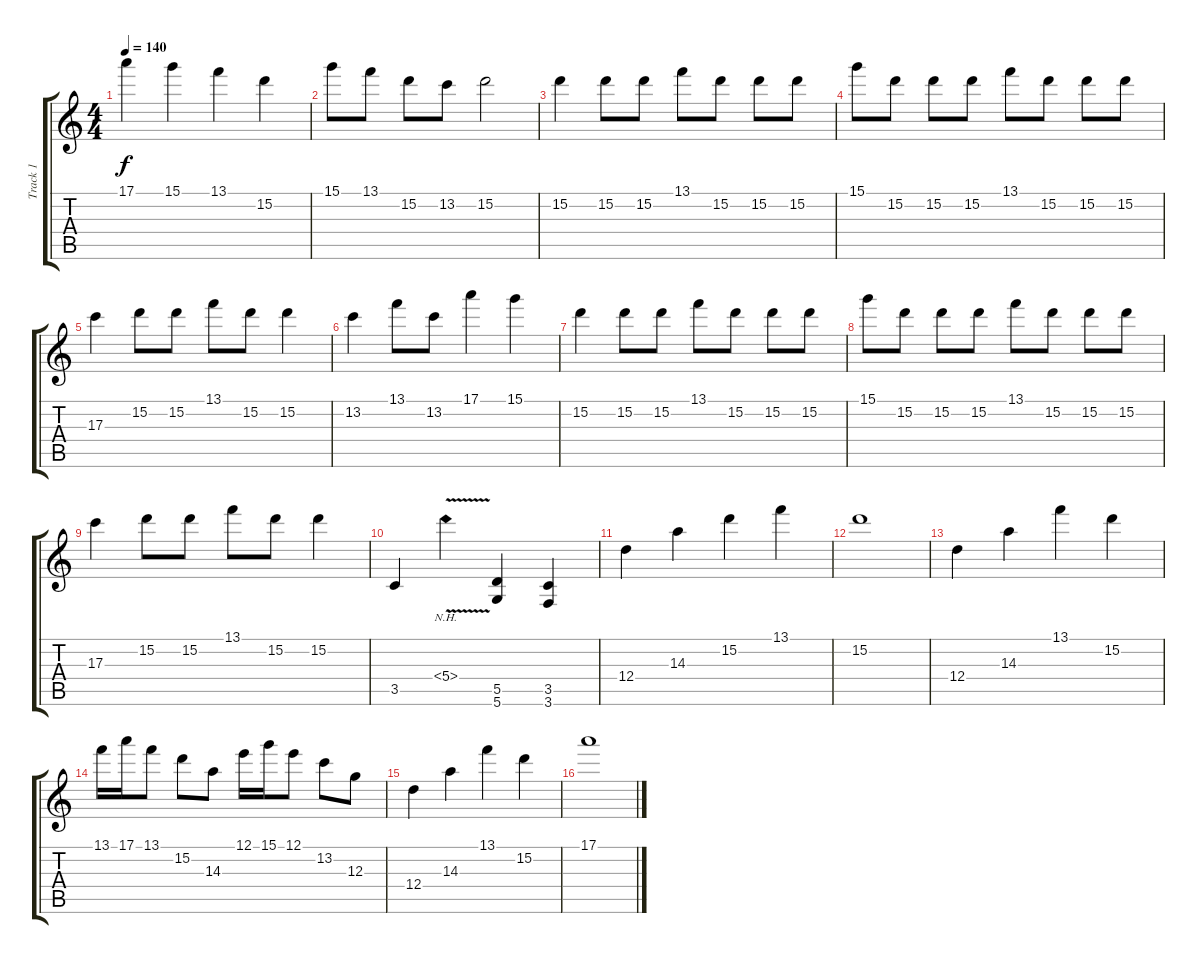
\track ("Track 1" "Track 1") {instrument distortionguitar}
\staff {score tabs}
\tuning (E4 B3 G3 D3 A2 D2) {hide}
\ts (4 4)
\tempo 140
\clef g2
\ks c
17.1.4{dy f} 15.1.4 13.1.4 15.2.4 |
15.1.8 13.1.8 15.2.8 13.2.8 15.2.2 |
15.2.4 15.2.8 15.2.8 13.1.8 15.2.8 15.2.8 15.2.8 |
15.1.8 15.2.8 15.2.8 15.2.8 13.1.8 15.2.8 15.2.8 15.2.8 |
17.3.4 15.2.8 15.2.8 13.1.8 15.2.8 15.2.4 |
13.2.4 13.1.8 13.2.8 17.1.4 15.1.4 |
15.2.4 15.2.8 15.2.8 13.1.8 15.2.8 15.2.8 15.2.8 |
15.1.8 15.2.8 15.2.8 15.2.8 13.1.8 15.2.8 15.2.8 15.2.8 |
17.3.4 15.2.8 15.2.8 13.1.8 15.2.8 15.2.4 |
3.5.4 5.4{nh v}.4 (5.5 5.6).4 (3.5 3.6).4 |
12.4.4 14.3.4 15.2.4 13.1.4 |
15.2.1 |
12.4.4 14.3.4 13.1.4 15.2.4 |
13.1.16 17.1.16 13.1.8 15.2.8 14.3.8 12.1.16 15.1.16 12.1.8 13.2.8 12.3.8 |
12.4.4 14.3.4 13.1.4 15.2.4 |
17.1.1
